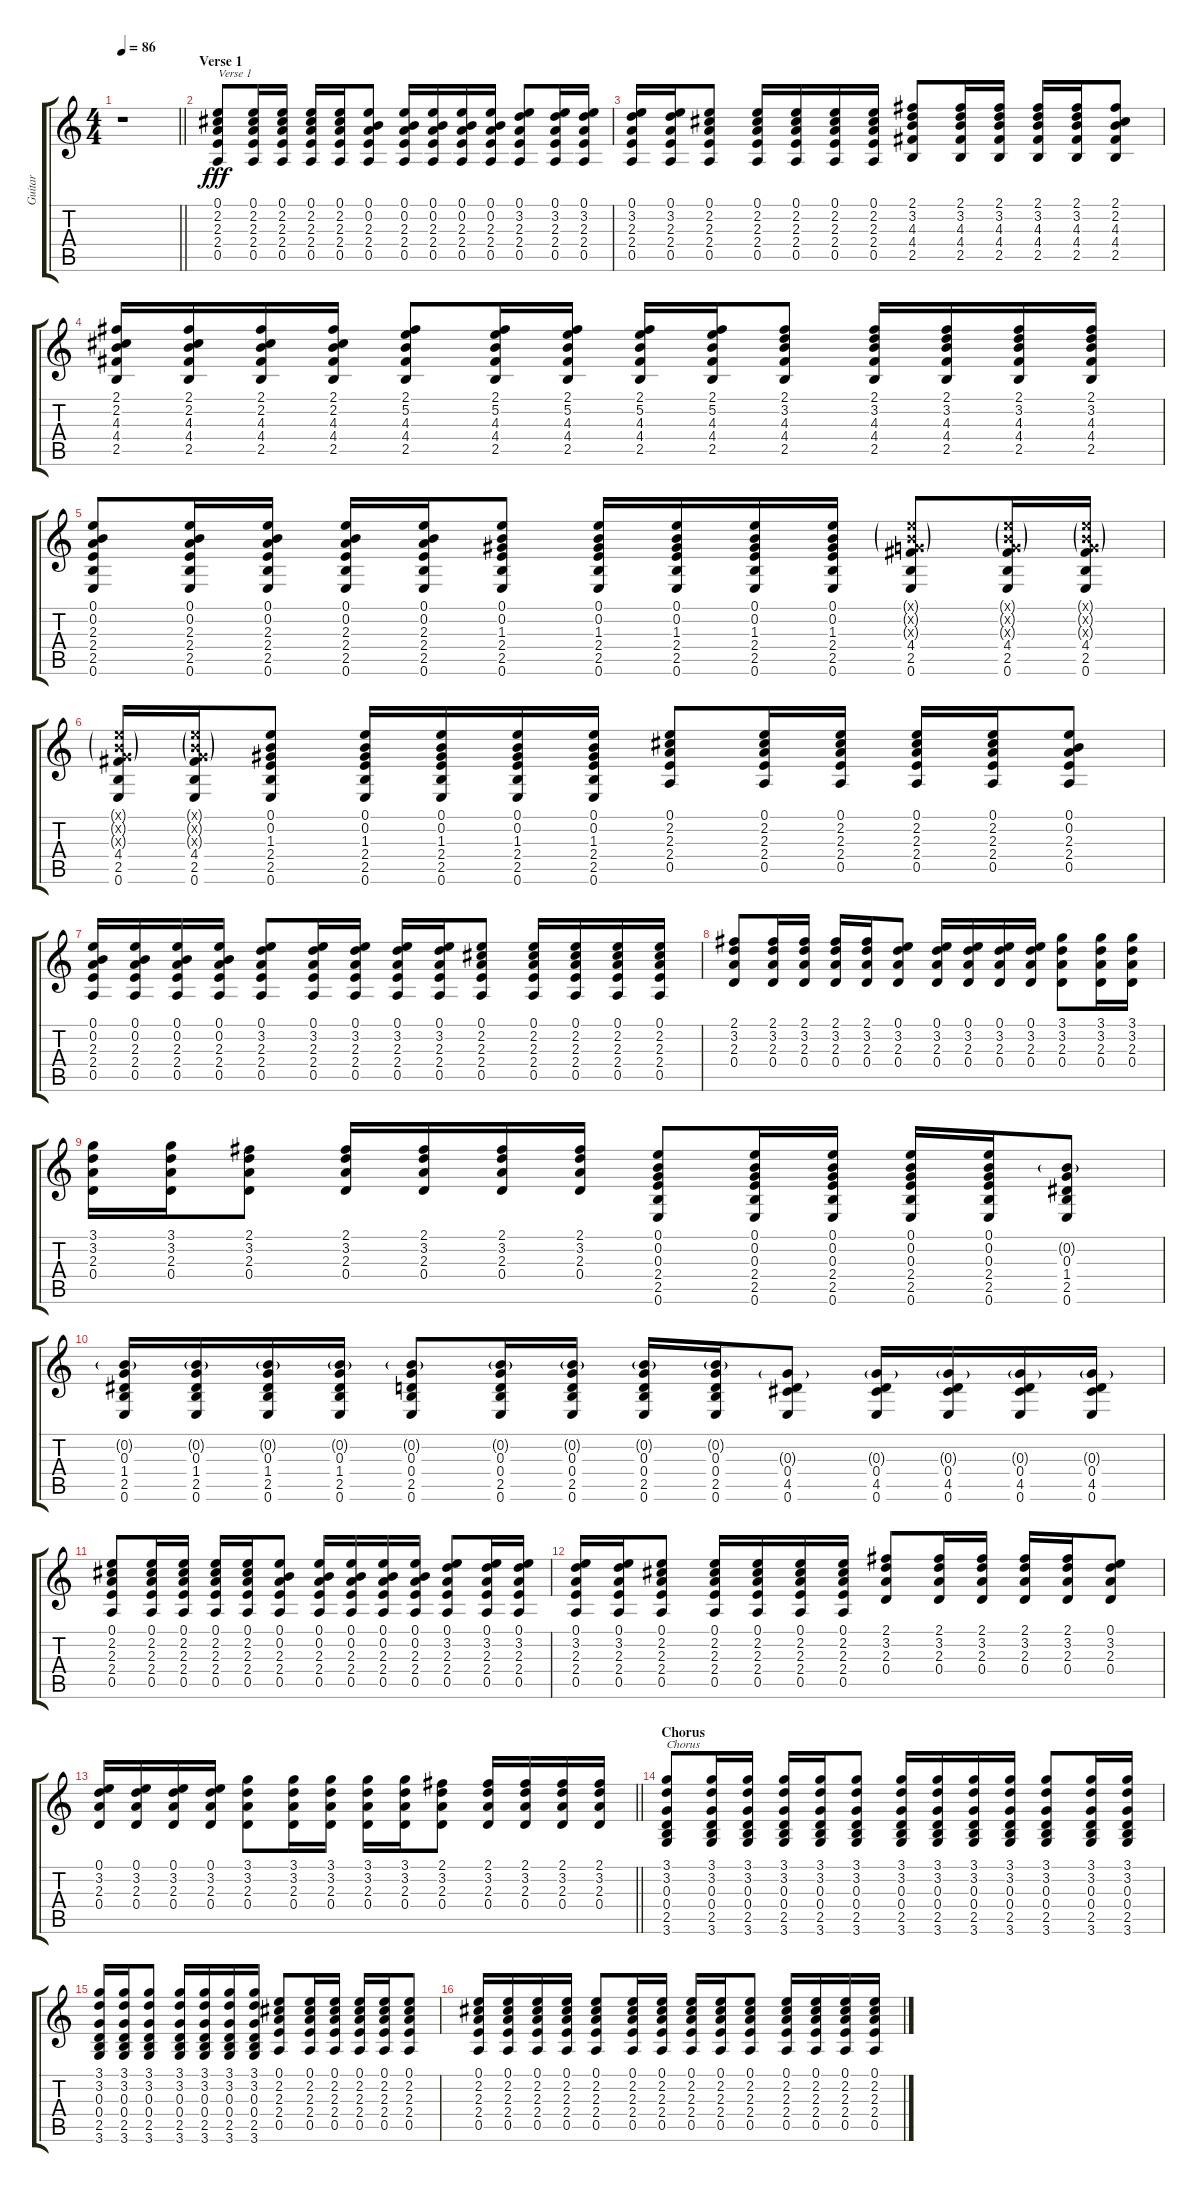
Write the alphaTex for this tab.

\track ("Guitar" "Guitar") {instrument acousticguitarsteel}
\staff {score tabs}
\tuning (E4 B3 G3 D3 A2 E2) {hide}
\ts (4 4)
\tempo 86
\clef g2
\barLineRight lightlight
\ks c
r.1{dy fff instrument acousticguitarsteel} |
\section ("" "Verse 1")
(0.1 2.2 2.3 2.4 0.5).8{txt "Verse 1"} (0.1 2.2 2.3 2.4 0.5).16 (0.1 2.2 2.3 2.4 0.5).16 (0.1 2.2 2.3 2.4 0.5).16 (0.1 2.2 2.3 2.4 0.5).16 (0.1 0.2 2.3 2.4 0.5).8 (0.1 0.2 2.3 2.4 0.5).16 (0.1 0.2 2.3 2.4 0.5).16 (0.1 0.2 2.3 2.4 0.5).16 (0.1 0.2 2.3 2.4 0.5).16 (0.1 3.2 2.3 2.4 0.5).8 (0.1 3.2 2.3 2.4 0.5).16 (0.1 3.2 2.3 2.4 0.5).16 |
(0.1 3.2 2.3 2.4 0.5).16 (0.1 3.2 2.3 2.4 0.5).16 (0.1 2.2 2.3 2.4 0.5).8 (0.1 2.2 2.3 2.4 0.5).16 (0.1 2.2 2.3 2.4 0.5).16 (0.1 2.2 2.3 2.4 0.5).16 (0.1 2.2 2.3 2.4 0.5).16 (2.1 3.2 4.3 4.4 2.5).8 (2.1 3.2 4.3 4.4 2.5).16 (2.1 3.2 4.3 4.4 2.5).16 (2.1 3.2 4.3 4.4 2.5).16 (2.1 3.2 4.3 4.4 2.5).16 (2.1 2.2 4.3 4.4 2.5).8 |
(2.1 2.2 4.3 4.4 2.5).16 (2.1 2.2 4.3 4.4 2.5).16 (2.1 2.2 4.3 4.4 2.5).16 (2.1 2.2 4.3 4.4 2.5).16 (2.1 5.2 4.3 4.4 2.5).8 (2.1 5.2 4.3 4.4 2.5).16 (2.1 5.2 4.3 4.4 2.5).16 (2.1 5.2 4.3 4.4 2.5).16 (2.1 5.2 4.3 4.4 2.5).16 (2.1 3.2 4.3 4.4 2.5).8 (2.1 3.2 4.3 4.4 2.5).16 (2.1 3.2 4.3 4.4 2.5).16 (2.1 3.2 4.3 4.4 2.5).16 (2.1 3.2 4.3 4.4 2.5).16 |
(0.1 0.2 2.3 2.4 2.5 0.6).8 (0.1 0.2 2.3 2.4 2.5 0.6).16 (0.1 0.2 2.3 2.4 2.5 0.6).16 (0.1 0.2 2.3 2.4 2.5 0.6).16 (0.1 0.2 2.3 2.4 2.5 0.6).16 (0.1 0.2 1.3 2.4 2.5 0.6).8 (0.1 0.2 1.3 2.4 2.5 0.6).16 (0.1 0.2 1.3 2.4 2.5 0.6).16 (0.1 0.2 1.3 2.4 2.5 0.6).16 (0.1 0.2 1.3 2.4 2.5 0.6).16 (0.1{g x} 0.2{g x} 0.3{g x} 4.4 2.5 0.6).8 (0.1{g x} 0.2{g x} 0.3{g x} 4.4 2.5 0.6).16 (0.1{g x} 0.2{g x} 0.3{g x} 4.4 2.5 0.6).16 |
(0.1{g x} 0.2{g x} 0.3{g x} 4.4 2.5 0.6).16 (0.1{g x} 0.2{g x} 0.3{g x} 4.4 2.5 0.6).16 (0.1 0.2 1.3 2.4 2.5 0.6).8 (0.1 0.2 1.3 2.4 2.5 0.6).16 (0.1 0.2 1.3 2.4 2.5 0.6).16 (0.1 0.2 1.3 2.4 2.5 0.6).16 (0.1 0.2 1.3 2.4 2.5 0.6).16 (0.1 2.2 2.3 2.4 0.5).8 (0.1 2.2 2.3 2.4 0.5).16 (0.1 2.2 2.3 2.4 0.5).16 (0.1 2.2 2.3 2.4 0.5).16 (0.1 2.2 2.3 2.4 0.5).16 (0.1 0.2 2.3 2.4 0.5).8 |
(0.1 0.2 2.3 2.4 0.5).16 (0.1 0.2 2.3 2.4 0.5).16 (0.1 0.2 2.3 2.4 0.5).16 (0.1 0.2 2.3 2.4 0.5).16 (0.1 3.2 2.3 2.4 0.5).8 (0.1 3.2 2.3 2.4 0.5).16 (0.1 3.2 2.3 2.4 0.5).16 (0.1 3.2 2.3 2.4 0.5).16 (0.1 3.2 2.3 2.4 0.5).16 (0.1 2.2 2.3 2.4 0.5).8 (0.1 2.2 2.3 2.4 0.5).16 (0.1 2.2 2.3 2.4 0.5).16 (0.1 2.2 2.3 2.4 0.5).16 (0.1 2.2 2.3 2.4 0.5).16 |
(2.1 3.2 2.3 0.4).8 (2.1 3.2 2.3 0.4).16 (2.1 3.2 2.3 0.4).16 (2.1 3.2 2.3 0.4).16 (2.1 3.2 2.3 0.4).16 (0.1 3.2 2.3 0.4).8 (0.1 3.2 2.3 0.4).16 (0.1 3.2 2.3 0.4).16 (0.1 3.2 2.3 0.4).16 (0.1 3.2 2.3 0.4).16 (3.1 3.2 2.3 0.4).8 (3.1 3.2 2.3 0.4).16 (3.1 3.2 2.3 0.4).16 |
(3.1 3.2 2.3 0.4).16 (3.1 3.2 2.3 0.4).16 (2.1 3.2 2.3 0.4).8 (2.1 3.2 2.3 0.4).16 (2.1 3.2 2.3 0.4).16 (2.1 3.2 2.3 0.4).16 (2.1 3.2 2.3 0.4).16 (0.1 0.2 0.3 2.4 2.5 0.6).8 (0.1 0.2 0.3 2.4 2.5 0.6).16 (0.1 0.2 0.3 2.4 2.5 0.6).16 (0.1 0.2 0.3 2.4 2.5 0.6).16 (0.1 0.2 0.3 2.4 2.5 0.6).16 (0.2{g} 0.3 1.4 2.5 0.6).8 |
(0.2{g} 0.3 1.4 2.5 0.6).16 (0.2{g} 0.3 1.4 2.5 0.6).16 (0.2{g} 0.3 1.4 2.5 0.6).16 (0.2{g} 0.3 1.4 2.5 0.6).16 (0.2{g} 0.3 0.4 2.5 0.6).8 (0.2{g} 0.3 0.4 2.5 0.6).16 (0.2{g} 0.3 0.4 2.5 0.6).16 (0.2{g} 0.3 0.4 2.5 0.6).16 (0.2{g} 0.3 0.4 2.5 0.6).16 (0.3{g} 0.4 4.5 0.6).8 (0.3{g} 0.4 4.5 0.6).16 (0.3{g} 0.4 4.5 0.6).16 (0.3{g} 0.4 4.5 0.6).16 (0.3{g} 0.4 4.5 0.6).16 |
(0.1 2.2 2.3 2.4 0.5).8 (0.1 2.2 2.3 2.4 0.5).16 (0.1 2.2 2.3 2.4 0.5).16 (0.1 2.2 2.3 2.4 0.5).16 (0.1 2.2 2.3 2.4 0.5).16 (0.1 0.2 2.3 2.4 0.5).8 (0.1 0.2 2.3 2.4 0.5).16 (0.1 0.2 2.3 2.4 0.5).16 (0.1 0.2 2.3 2.4 0.5).16 (0.1 0.2 2.3 2.4 0.5).16 (0.1 3.2 2.3 2.4 0.5).8 (0.1 3.2 2.3 2.4 0.5).16 (0.1 3.2 2.3 2.4 0.5).16 |
(0.1 3.2 2.3 2.4 0.5).16 (0.1 3.2 2.3 2.4 0.5).16 (0.1 2.2 2.3 2.4 0.5).8 (0.1 2.2 2.3 2.4 0.5).16 (0.1 2.2 2.3 2.4 0.5).16 (0.1 2.2 2.3 2.4 0.5).16 (0.1 2.2 2.3 2.4 0.5).16 (2.1 3.2 2.3 0.4).8 (2.1 3.2 2.3 0.4).16 (2.1 3.2 2.3 0.4).16 (2.1 3.2 2.3 0.4).16 (2.1 3.2 2.3 0.4).16 (0.1 3.2 2.3 0.4).8 |
\barLineRight lightlight
(0.1 3.2 2.3 0.4).16 (0.1 3.2 2.3 0.4).16 (0.1 3.2 2.3 0.4).16 (0.1 3.2 2.3 0.4).16 (3.1 3.2 2.3 0.4).8 (3.1 3.2 2.3 0.4).16 (3.1 3.2 2.3 0.4).16 (3.1 3.2 2.3 0.4).16 (3.1 3.2 2.3 0.4).16 (2.1 3.2 2.3 0.4).8 (2.1 3.2 2.3 0.4).16 (2.1 3.2 2.3 0.4).16 (2.1 3.2 2.3 0.4).16 (2.1 3.2 2.3 0.4).16 |
\section ("" "Chorus")
(3.1 3.2 0.3 0.4 2.5 3.6).8{txt "Chorus"} (3.1 3.2 0.3 0.4 2.5 3.6).16 (3.1 3.2 0.3 0.4 2.5 3.6).16 (3.1 3.2 0.3 0.4 2.5 3.6).16 (3.1 3.2 0.3 0.4 2.5 3.6).16 (3.1 3.2 0.3 0.4 2.5 3.6).8 (3.1 3.2 0.3 0.4 2.5 3.6).16 (3.1 3.2 0.3 0.4 2.5 3.6).16 (3.1 3.2 0.3 0.4 2.5 3.6).16 (3.1 3.2 0.3 0.4 2.5 3.6).16 (3.1 3.2 0.3 0.4 2.5 3.6).8 (3.1 3.2 0.3 0.4 2.5 3.6).16 (3.1 3.2 0.3 0.4 2.5 3.6).16 |
(3.1 3.2 0.3 0.4 2.5 3.6).16 (3.1 3.2 0.3 0.4 2.5 3.6).16 (3.1 3.2 0.3 0.4 2.5 3.6).8 (3.1 3.2 0.3 0.4 2.5 3.6).16 (3.1 3.2 0.3 0.4 2.5 3.6).16 (3.1 3.2 0.3 0.4 2.5 3.6).16 (3.1 3.2 0.3 0.4 2.5 3.6).16 (0.1 2.2 2.3 2.4 0.5).8 (0.1 2.2 2.3 2.4 0.5).16 (0.1 2.2 2.3 2.4 0.5).16 (0.1 2.2 2.3 2.4 0.5).16 (0.1 2.2 2.3 2.4 0.5).16 (0.1 2.2 2.3 2.4 0.5).8 |
(0.1 2.2 2.3 2.4 0.5).16 (0.1 2.2 2.3 2.4 0.5).16 (0.1 2.2 2.3 2.4 0.5).16 (0.1 2.2 2.3 2.4 0.5).16 (0.1 2.2 2.3 2.4 0.5).8 (0.1 2.2 2.3 2.4 0.5).16 (0.1 2.2 2.3 2.4 0.5).16 (0.1 2.2 2.3 2.4 0.5).16 (0.1 2.2 2.3 2.4 0.5).16 (0.1 2.2 2.3 2.4 0.5).8 (0.1 2.2 2.3 2.4 0.5).16 (0.1 2.2 2.3 2.4 0.5).16 (0.1 2.2 2.3 2.4 0.5).16 (0.1 2.2 2.3 2.4 0.5).16
